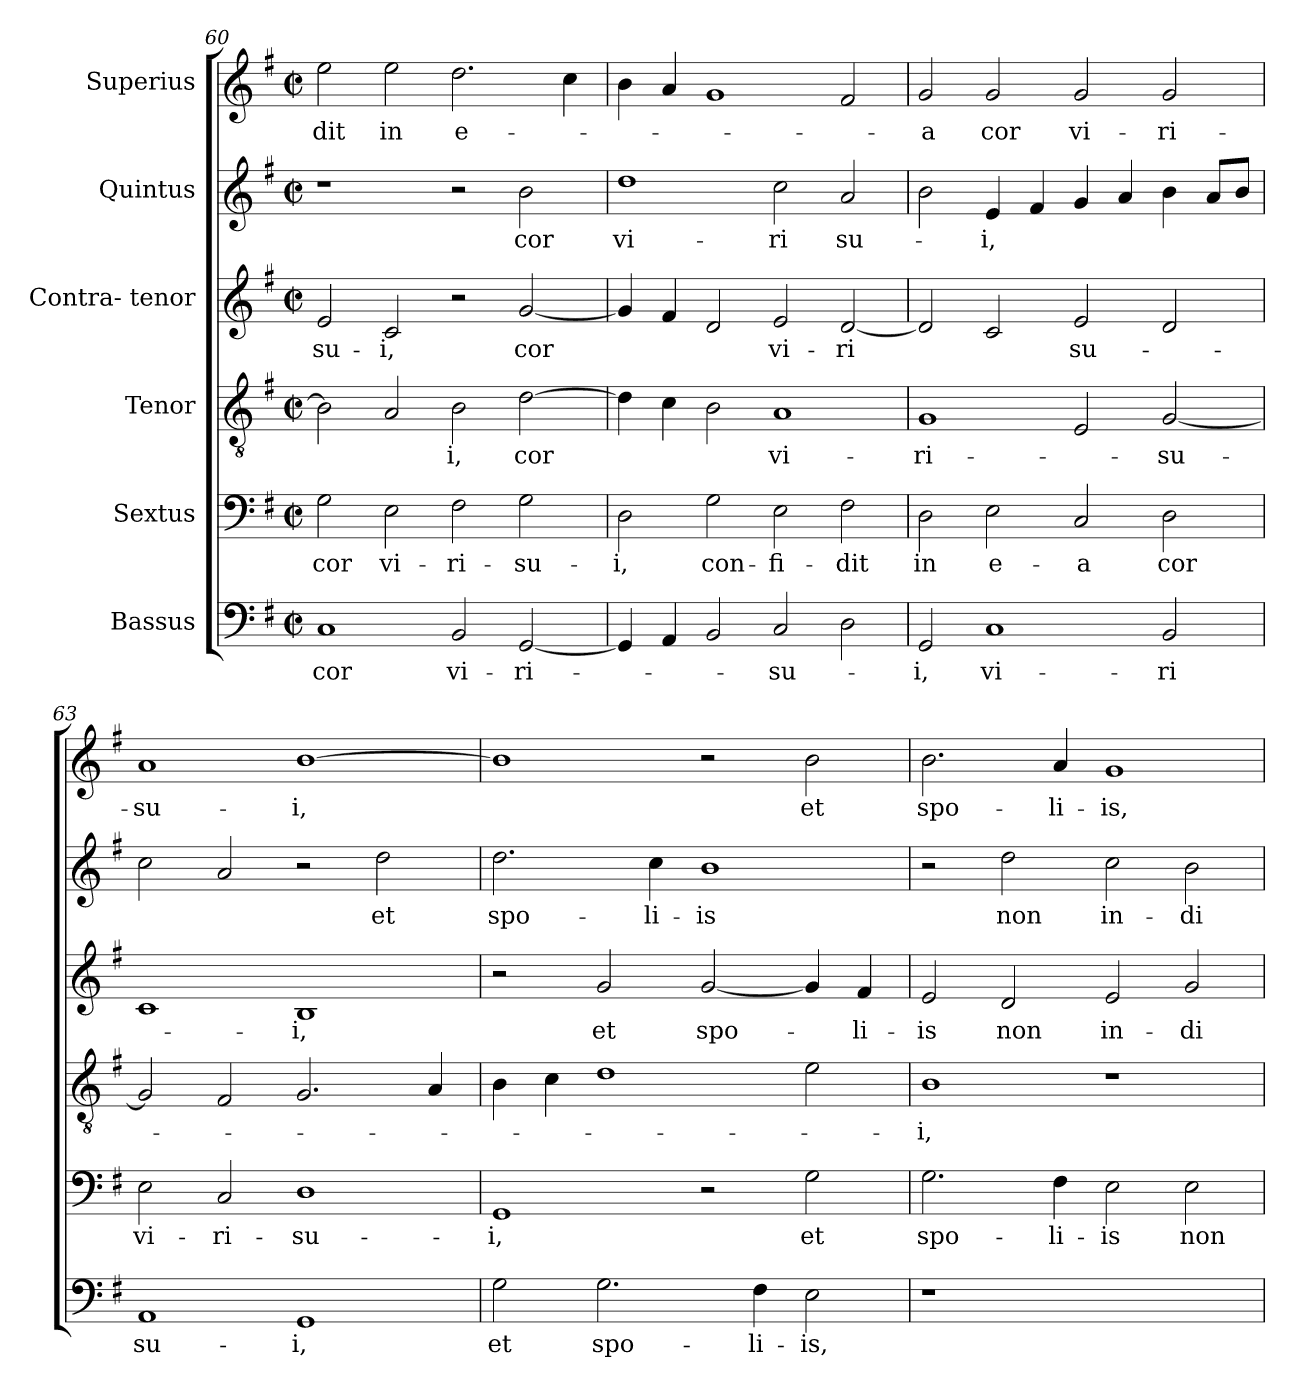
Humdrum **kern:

**kern	**text	**kern	**text	**kern	**text	**kern	**text	**kern	**text	**kern	**text
*part6	*part6	*part5	*part5	*part4	*part4	*part3	*part3	*part2	*part2	*part1	*part1
*staff6	*staff6	*staff5	*staff5	*staff4	*staff4	*staff3	*staff3	*staff2	*staff2	*staff1	*staff1
*I"Bassus	*	*I"Sextus	*	*I"Tenor	*	*I"Contra- tenor	*	*I"Quintus	*	*I"Superius	*
*clefF4	*	*clefF4	*	*clefGv2	*	*clefG2	*	*clefG2	*	*clefG2	*
*k[f#]	*	*k[f#]	*	*k[f#]	*	*k[f#]	*	*k[f#]	*	*k[f#]	*
*G:	*	*G:	*	*G:	*	*G:	*	*G:	*	*G:	*
*M2/2	*	*M2/2	*	*M2/2	*	*M2/2	*	*M2/2	*	*M2/2	*
*met(c|)	*	*met(c|)	*	*met(c|)	*	*met(c|)	*	*met(c|)	*	*met(c|)	*
=60	=60	=60	=60	=60	=60	=60	=60	=60	=60	=60	=60
!	!LO:LY:b	!	!LO:LY:b	!	!	!	!LO:LY:b	!	!	!	!LO:LY:b
1C	cor	2G\	cor	2B\]	.	2e/	su-	1r	.	2ee\	-dit
!	!	!	!LO:LY:b	!	!	!	!LO:LY:b	!	!	!	!LO:LY:b
.	.	2E\	vi-	2A/	.	2c/	-i,	.	.	2ee\	in
!	!LO:LY:b	!	!LO:LY:b	!	!LO:LY:b	!	!	!	!	!	!LO:LY:b
2BB/	vi-	2F#\	-ri-	2B\	-i,	2r	.	2r	.	2.dd\	e-
!	!LO:LY:b	!	!LO:LY:b	!	!LO:LY:b	!	!LO:LY:b	!	!LO:LY:b	!	!
[2GG/	-ri-	2G\	-su-	[2d\	cor	[2g/	cor	2b\	cor	.	.
.	.	.	.	.	.	.	.	.	.	4cc\	.
=61	=61	=61	=61	=61	=61	=61	=61	=61	=61	=61	=61
!	!	!	!LO:LY:b	!	!	!	!	!	!LO:LY:b	!	!
4GG/]	.	2D\	-i,	4d\]	.	4g/]	.	1dd	vi-	4b\	.
4AA/	.	.	.	4c\	.	4f#/	.	.	.	4a/	.
!	!	!	!LO:LY:b	!	!	!	!	!	!	!	!
2BB/	.	2G\	con-	2B\	.	2d/	.	.	.	1g	.
!	!LO:LY:b	!	!LO:LY:b	!	!LO:LY:b	!	!LO:LY:b	!	!LO:LY:b	!	!
2C/	-su-	2E\	-fi-	1A	vi-	2e/	vi-	2cc\	-ri	.	.
!	!	!	!LO:LY:b	!	!	!	!LO:LY:b	!	!LO:LY:b	!	!
2D\	.	2F#\	-dit	.	.	[2d/	-ri	2a/	su-	2f#/	.
!!LO:LB:g=z
=62	=62	=62	=62	=62	=62	=62	=62	=62	=62	=62	=62
!	!LO:LY:b	!	!LO:LY:b	!	!LO:LY:b	!	!	!	!	!	!LO:LY:b
2GG/	-i,	2D\	in	1G	-ri-	2d/]	.	2b\	.	2g/	-a
!	!LO:LY:b	!	!LO:LY:b	!	!	!	!	!	!LO:LY:b	!	!LO:LY:b
1C	vi-	2E\	e-	.	.	2c/	.	4e/	-i,	2g/	cor
.	.	.	.	.	.	.	.	4f#/	.	.	.
!	!	!	!LO:LY:b	!	!	!	!LO:LY:b	!	!	!	!LO:LY:b
.	.	2C/	-a	2E/	.	2e/	su-	4g/	.	2g/	vi-
.	.	.	.	.	.	.	.	4a/	.	.	.
!	!LO:LY:b	!	!LO:LY:b	!	!LO:LY:b	!	!	!	!	!	!LO:LY:b
2BB/	-ri	2D\	cor	[2G/	-su-	2d/	.	4b\	.	2g/	-ri-
.	.	.	.	.	.	.	.	8a/L	.	.	.
.	.	.	.	.	.	.	.	8b/J	.	.	.
=63	=63	=63	=63	=63	=63	=63	=63	=63	=63	=63	=63
!	!LO:LY:b	!	!LO:LY:b	!	!	!	!	!	!	!	!LO:LY:b
1AA	su-	2E\	vi-	2G/]	.	1c	.	2cc\	.	1a	-su-
!	!	!	!LO:LY:b	!	!	!	!	!	!	!	!
.	.	2C/	-ri-	2F#/	.	.	.	2a/	.	.	.
!	!LO:LY:b	!	!LO:LY:b	!	!	!	!LO:LY:b	!	!	!	!LO:LY:b
1GG	-i,	1D	-su-	2.G/	.	1B	-i,	2r	.	[1b	-i,
!	!	!	!	!	!	!	!	!	!LO:LY:b	!	!
.	.	.	.	.	.	.	.	2dd\	et	.	.
.	.	.	.	4A/	.	.	.	.	.	.	.
=64	=64	=64	=64	=64	=64	=64	=64	=64	=64	=64	=64
!	!LO:LY:b	!	!LO:LY:b	!	!	!	!	!	!LO:LY:b	!	!
2G\	et	1GG	-i,	4B\	.	2r	.	2.dd\	spo-	1b]	.
.	.	.	.	4c\	.	.	.	.	.	.	.
!	!LO:LY:b	!	!	!	!	!	!LO:LY:b	!	!	!	!
2.G\	spo-	.	.	1d	.	2g/	et	.	.	.	.
!	!	!	!	!	!	!	!	!	!LO:LY:b	!	!
.	.	.	.	.	.	.	.	4cc\	-li-	.	.
!	!	!	!	!	!	!	!LO:LY:b	!	!LO:LY:b	!	!
.	.	2r	.	.	.	[2g/	spo-	1b	-is	2r	.
!	!LO:LY:b	!	!	!	!	!	!	!	!	!	!
4F#\	-li-	.	.	.	.	.	.	.	.	.	.
!	!LO:LY:b	!	!LO:LY:b	!	!	!	!	!	!	!	!LO:LY:b
2E\	-is,	2G\	et	2e\	.	4g/]	.	.	.	2b\	et
!	!	!	!	!	!	!	!LO:LY:b	!	!	!	!
.	.	.	.	.	.	4f#/	-li-	.	.	.	.
=65	=65	=65	=65	=65	=65	=65	=65	=65	=65	=65	=65
!	!	!	!LO:LY:b	!	!LO:LY:b	!	!LO:LY:b	!	!	!	!LO:LY:b
1r	.	2.G\	spo-	1B	-i,	2e/	-is	2r	.	2.b\	spo-
!	!	!	!	!	!	!	!LO:LY:b	!	!LO:LY:b	!	!
.	.	.	.	.	.	2d/	non	2dd\	non	.	.
!	!	!	!LO:LY:b	!	!	!	!	!	!	!	!LO:LY:b
.	.	4F#\	-li-	.	.	.	.	.	.	4a/	-li-
!	!	!	!LO:LY:b	!	!	!	!LO:LY:b	!	!LO:LY:b	!	!LO:LY:b
1ryy	.	2E\	-is	1r	.	2e/	in-	2cc\	in-	1g	-is,
!	!	!	!LO:LY:b	!	!	!	!LO:LY:b	!	!LO:LY:b	!	!
.	.	2E\	non	.	.	2g/	-di-	2b\	-di-	.	.
=	=	=	=	=	=	=	=	=	=	=	=
*-	*-	*-	*-	*-	*-	*-	*-	*-	*-	*-	*-
